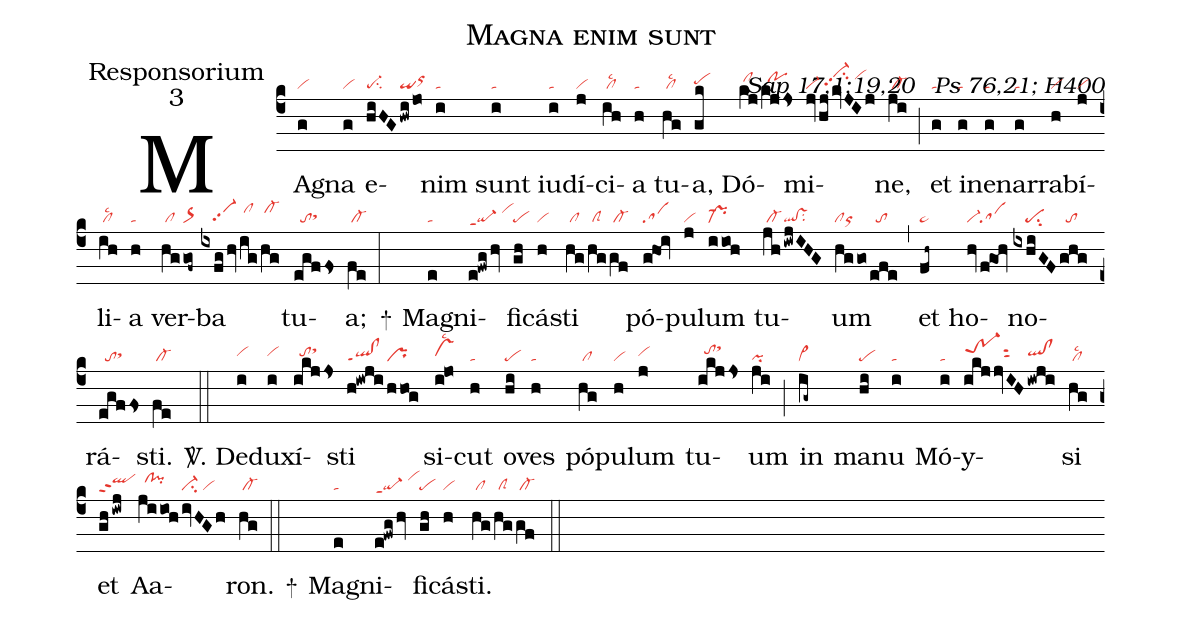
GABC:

name:Magna enim sunt;
office-part:Responsorium;
mode:3;
commentary:Sap 17,1;19,20 ꝟ Ps 76,21; H400;
nabc-lines:1;
%%
(c4)MA(g|vi)gna(g|vi) e(hiHG|pe-su2|hwi/jo|qiorhi)nim(i|ta) sunt(i|ta) iu(i|ta)dí(j|vi)ci(ih|/cllsc2)a(h|ta) tu(hg|/cllsc2)a,(gk|pehh) Dó(kj|/clhi|/kjjs|//pohi)mi(jv|vi-|/hjkvJIj|//vi-hkpp2su2/vihj)ne,(ji|/cl-) (;)
et(g|ta) i(g|ta)ne(g|ta)nar(g|ta)ra(h|vi)bí(j|vi)li(ih|/cllsc2)a(h|ta) ver(hg|/cl|/gof~|or>)ba(ixfghv|////vi-hgpp2|ig|/clhj|/hg|/cl-hj) tu(egffs|//tosthh)a;(fe|/cl-) (:)
+()
Ma(e|ta)gni(e!fwg/hv|qi-ppt1/vihj)fi(gh|pe)cá(h|vi)sti(hg|/cl|/hg|/clS|/gf|/cl-) pó(g!hoi|sa)pu(j|vi)lum(iioh|pr-) tu(jh|/cl-|iwjIHG|ql!vssu2)um(hggo|clor|/efe|//to) (,) et(fh~|pe~) ho(hv|vi-|f!goh|sa)no(ixhiGF|////pesu2|ghg|//to)rá(egffs|//tosthh)sti.(fe|/cl-) (::)

<sp>V/</sp>.
De(i|vihh)du(i|vihh)xí(ikjjs|//tohhsthj)sti(h!iwji|ql!clppt1|/hhog|pr) si(i!jo|vshhlsc2)cut(h|ta) o(hi|pe)ves(h|ta) pó(hg|/cl)pu(h|vi)lum(j|vihh) tu(ikjjs|//tohisthk)um(ji|pi) (;) in(ig~|cl~) ma(hi|pe)nu(i|ta) Mó(i|ta)y(ikjjvIH|trS-hisut2|iwji|qlhh!clhh)si(hg|/cllsc2) et(ghiwj|qlhippt2) Aa(ji/ioh|//clhi!pihi|ivHGh|vi-su2/vi)ron.(hg|/cl-) (::)

+() Ma(e|ta)gni(e!fwg/hv|qi-ppt1/vihj)fi(gh|pe)cá(h|vi)sti.(hg|/cl|/hg|/clS|/gf|/cl-) (::)
